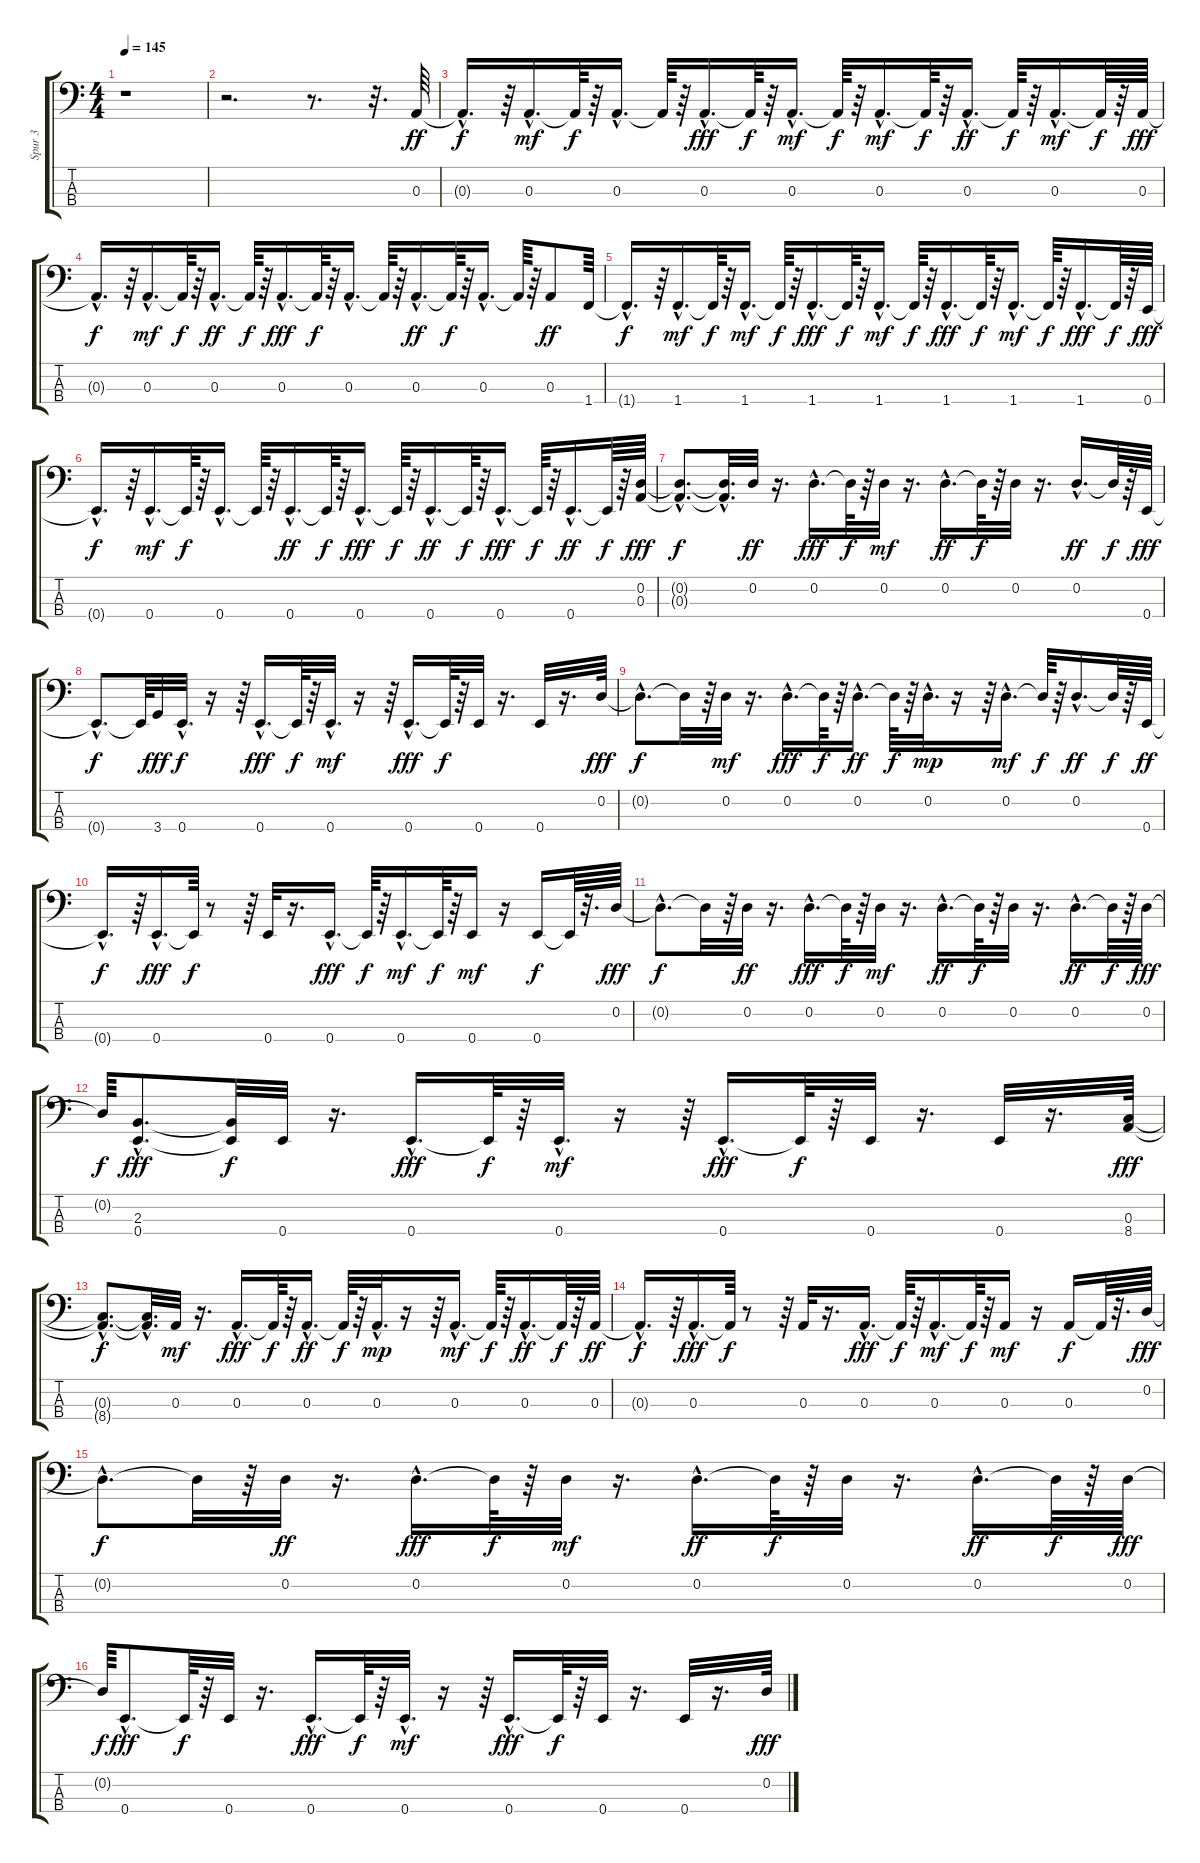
\track ("Spur 3" "Spur 3") {instrument electricbassfinger}
\staff {score tabs}
\tuning (G2 D2 A1 E1) {hide}
\ts (4 4)
\tempo 145
\clef f4
\ks c
r.1{dy ff instrument electricbassfinger} |
r.2{d} r.8{d} r.32{d} 0.3.64 |
0.3{hac t}.16{d dy f} r.64 0.3{hac}.16{d dy mf} 0.3{t}.64{dy f} r.64 0.3{hac}.16{d} 0.3{t}.64 r.64 0.3{hac}.16{d dy fff} 0.3{t}.64{dy f} r.64 0.3{hac}.16{d dy mf} 0.3{t}.64{dy f} r.64 0.3{hac}.16{d dy mf} 0.3{t}.64{dy f} r.64 0.3{hac}.16{d dy ff} 0.3{t}.64{dy f} r.64 0.3{hac}.16{d dy mf} 0.3{t}.64{dy f} r.64 0.3.64{dy fff} |
0.3{hac t}.16{d dy f} r.64 0.3{hac}.16{d dy mf} 0.3{t}.64{dy f} r.64 0.3{hac}.16{d dy ff} 0.3{t}.64{dy f} r.64 0.3{hac}.16{d dy fff} 0.3{t}.64{dy f} r.64 0.3{hac}.16{d} 0.3{t}.64 r.64 0.3{hac}.16{d dy ff} 0.3{t}.64{dy f} r.64 0.3{hac}.16{d} 0.3{t}.64 r.64 0.3.8{dy ff} 1.4.64 |
1.4{hac t}.16{d dy f} r.64 1.4{hac}.16{d dy mf} 1.4{t}.64{dy f} r.64 1.4{hac}.16{d dy mf} 1.4{t}.64{dy f} r.64 1.4{hac}.16{d dy fff} 1.4{t}.64{dy f} r.64 1.4{hac}.16{d dy mf} 1.4{t}.64{dy f} r.64 1.4{hac}.16{d dy fff} 1.4{t}.64{dy f} r.64 1.4{hac}.16{d dy mf} 1.4{t}.64{dy f} r.64 1.4{hac}.16{d dy fff} 1.4{t}.64{dy f} r.64 0.4.64{dy fff} |
0.4{hac t}.16{d dy f} r.64 0.4{hac}.16{d dy mf} 0.4{t}.64{dy f} r.64 0.4{hac}.16{d} 0.4{t}.64 r.64 0.4{hac}.16{d dy ff} 0.4{t}.64{dy f} r.64 0.4{hac}.16{d dy fff} 0.4{t}.64{dy f} r.64 0.4{hac}.16{d dy ff} 0.4{t}.64{dy f} r.64 0.4{hac}.16{d dy fff} 0.4{t}.64{dy f} r.64 0.4{hac}.16{d dy ff} 0.4{t}.64{dy f} r.64 (0.2 0.3).64{dy fff} |
(0.2{hac t} 0.3{hac t}).8{d dy f} (0.2{t} 0.3{hac t}).32{d} 0.2.32{dy ff} r.16{d} 0.2{hac}.16{d dy fff} 0.2{t}.64{dy f} r.64 0.2.32{dy mf} r.16{d} 0.2{hac}.16{d dy ff} 0.2{t}.64{dy f} r.64 0.2.32 r.16{d} 0.2{hac}.16{d dy ff} 0.2{t}.64{dy f} r.64 0.4.64{dy fff} |
0.4{hac t}.8{d dy f} 0.4{t}.64 3.4.32{dy fff} 0.4{hac}.32{d dy f} r.16 r.64 0.4{hac}.16{d dy fff} 0.4{t}.64{dy f} r.64 0.4{hac}.32{d dy mf} r.16 r.64 0.4{hac}.16{d dy fff} 0.4{t}.64{dy f} r.64 0.4.32 r.16{d} 0.4.32 r.16{d} 0.2.64{dy fff} |
0.2{hac t}.8{d dy f} 0.2{t}.32 r.64 0.2.32{dy mf} r.16{d} 0.2{hac}.16{d dy fff} 0.2{t}.64{dy f} r.64 0.2{hac}.16{d dy ff} 0.2{t}.64{dy f} r.64 0.2{hac}.32{d dy mp} r.16 r.64 0.2{hac}.16{d dy mf} 0.2{t}.64{dy f} r.64 0.2{hac}.16{d dy ff} 0.2{t}.64{dy f} r.64 0.4.64{dy ff} |
0.4{hac t}.16{d dy f} r.64 0.4{hac}.16{d dy fff} 0.4{t}.64{dy f} r.8 r.64 0.4.32 r.16{d} 0.4{hac}.16{d dy fff} 0.4{t}.64{dy f} r.64 0.4{hac}.16{d dy mf} 0.4{t}.64{dy f} r.64 0.4.16{dy mf} r.16 0.4.16{dy f} 0.4{t}.64 r.32{d} 0.2.64{dy fff} |
0.2{hac t}.8{d dy f} 0.2{t}.32 r.64 0.2.32{dy ff} r.16{d} 0.2{hac}.16{d dy fff} 0.2{t}.64{dy f} r.64 0.2.32{dy mf} r.16{d} 0.2{hac}.16{d dy ff} 0.2{t}.64{dy f} r.64 0.2.32 r.16{d} 0.2{hac}.16{d dy ff} 0.2{t}.64{dy f} r.64 0.2.64{dy fff} |
0.2{t}.64{dy f} (2.3{hac} 0.4{hac}).8{d dy fff} (2.3{t} 0.4{t}).32{dy f} 0.4.32 r.16{d} 0.4{hac}.16{d dy fff} 0.4{t}.64{dy f} r.64 0.4{hac}.32{d dy mf} r.16 r.64 0.4{hac}.16{d dy fff} 0.4{t}.64{dy f} r.64 0.4.32 r.16{d} 0.4.32 r.16{d} (0.3 8.4).64{dy fff} |
(0.3{hac t} 8.4{hac t}).8{d dy f} (0.3{hac t} 8.4{hac t}).32{d} 0.3.32{dy mf} r.16{d} 0.3{hac}.16{d dy fff} 0.3{t}.64{dy f} r.64 0.3{hac}.16{d dy ff} 0.3{t}.64{dy f} r.64 0.3{hac}.32{d dy mp} r.16 r.64 0.3{hac}.16{d dy mf} 0.3{t}.64{dy f} r.64 0.3{hac}.16{d dy ff} 0.3{t}.64{dy f} r.64 0.3.64{dy ff} |
0.3{hac t}.16{d dy f} r.64 0.3{hac}.16{d dy fff} 0.3{t}.64{dy f} r.8 r.64 0.3.32 r.16{d} 0.3{hac}.16{d dy fff} 0.3{t}.64{dy f} r.64 0.3{hac}.16{d dy mf} 0.3{t}.64{dy f} r.64 0.3.16{dy mf} r.16 0.3.16{dy f} 0.3{t}.64 r.32{d} 0.2.64{dy fff} |
0.2{hac t}.8{d dy f} 0.2{t}.32 r.64 0.2.32{dy ff} r.16{d} 0.2{hac}.16{d dy fff} 0.2{t}.64{dy f} r.64 0.2.32{dy mf} r.16{d} 0.2{hac}.16{d dy ff} 0.2{t}.64{dy f} r.64 0.2.32 r.16{d} 0.2{hac}.16{d dy ff} 0.2{t}.64{dy f} r.64 0.2.64{dy fff} |
0.2{t}.64{dy f} 0.4{hac}.8{d dy fff} 0.4{t}.64{dy f} r.64 0.4.32 r.16{d} 0.4{hac}.16{d dy fff} 0.4{t}.64{dy f} r.64 0.4{hac}.32{d dy mf} r.16 r.64 0.4{hac}.16{d dy fff} 0.4{t}.64{dy f} r.64 0.4.32 r.16{d} 0.4.32 r.16{d} 0.2.64{dy fff}
